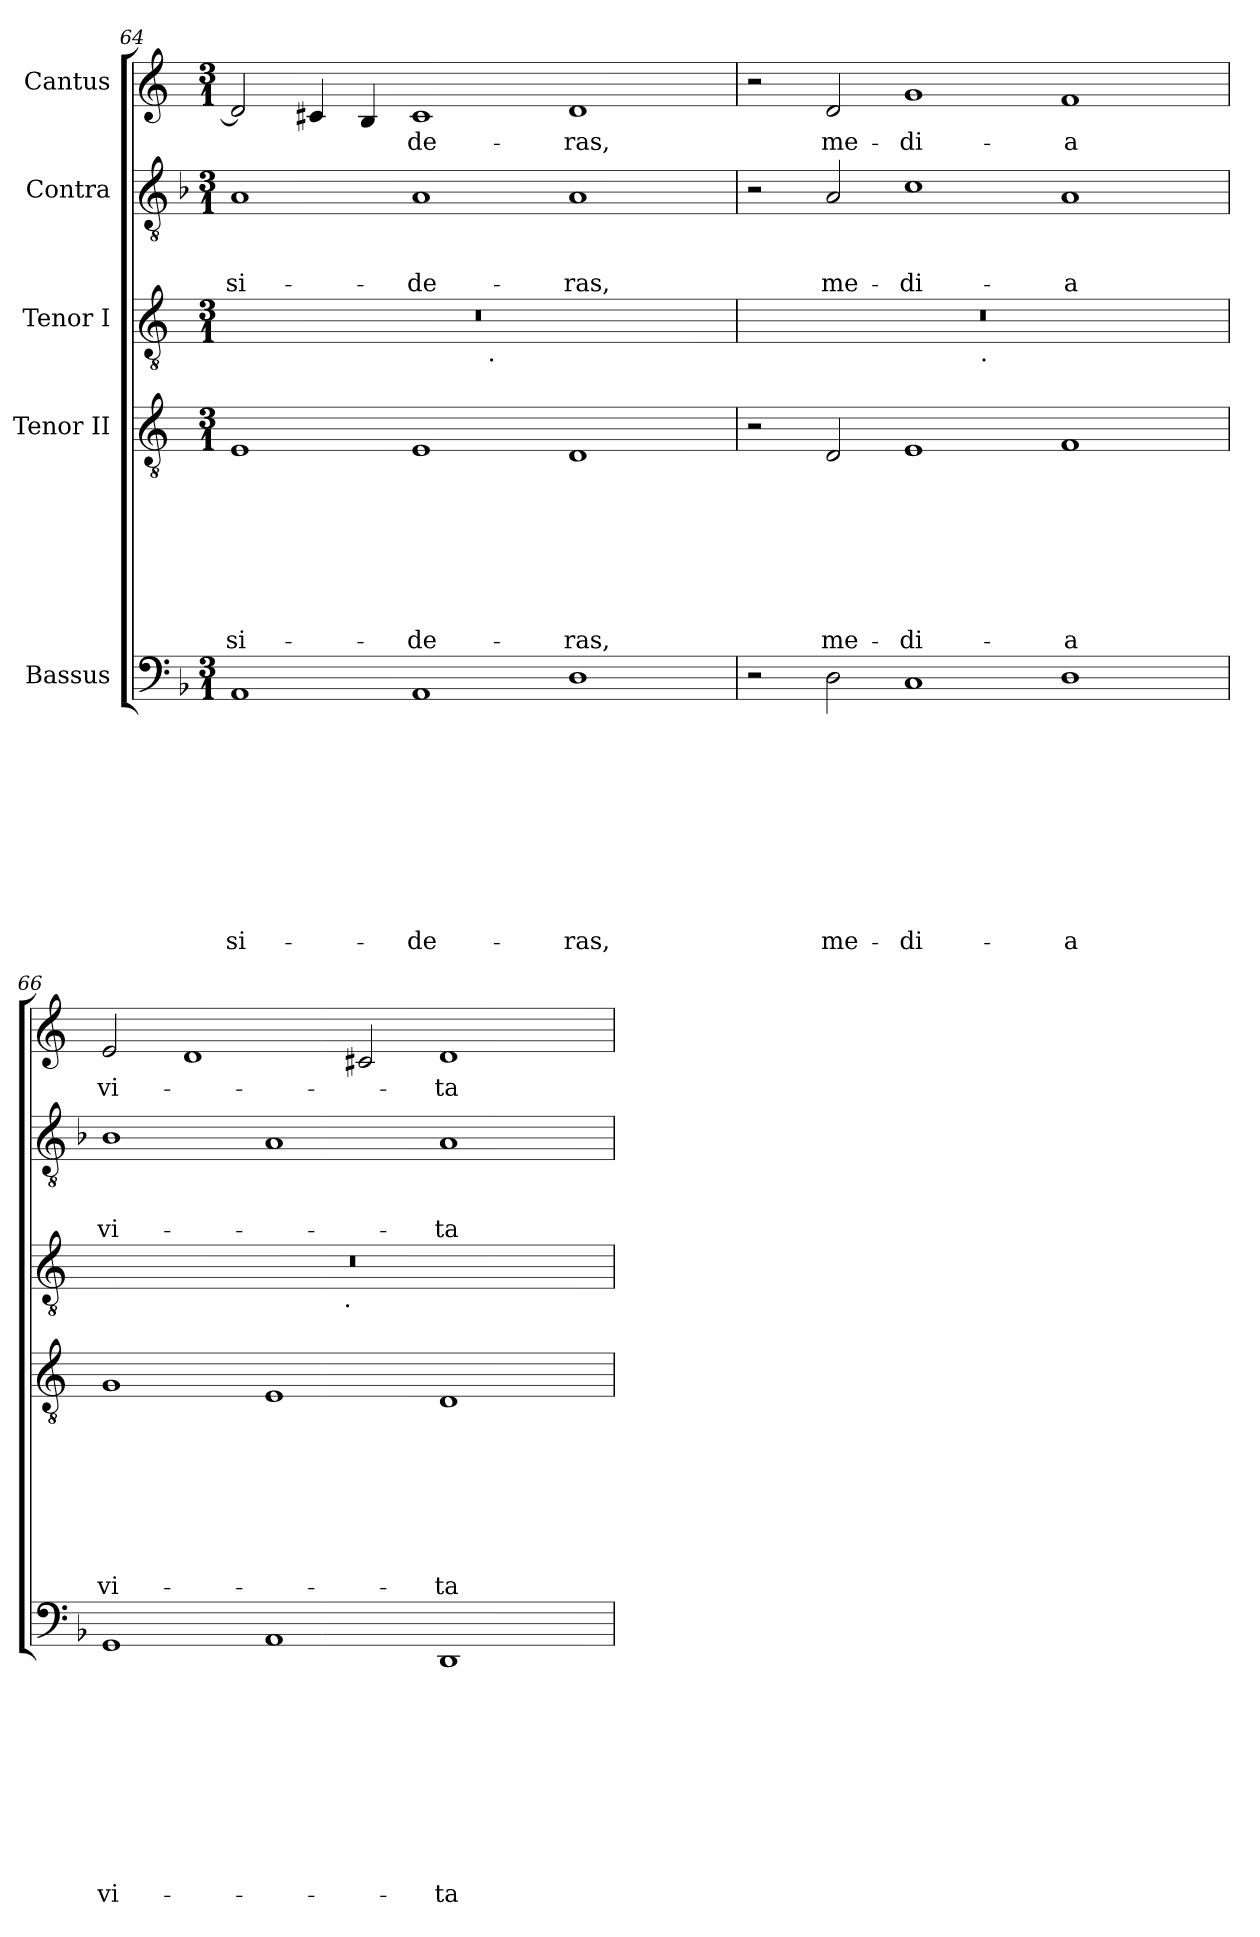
**kern	**text	**text	**text	**text	**text	**text	**text	**text	**text	**text	**kern	**text	**text	**text	**text	**text	**text	**text	**text	**kern	**kern	**text	**text	**text	**kern	**text
*part5	*part5	*part5	*part5	*part5	*part5	*part5	*part5	*part5	*part5	*part5	*part4	*part4	*part4	*part4	*part4	*part4	*part4	*part4	*part4	*part3	*part2	*part2	*part2	*part2	*part1	*part1
*staff5	*staff5	*staff5	*staff5	*staff5	*staff5	*staff5	*staff5	*staff5	*staff5	*staff5	*staff4	*staff4	*staff4	*staff4	*staff4	*staff4	*staff4	*staff4	*staff4	*staff3	*staff2	*staff2	*staff2	*staff2	*staff1	*staff1
*I"Bassus	*	*	*	*	*	*	*	*	*	*	*I"Tenor II	*	*	*	*	*	*	*	*	*I"Tenor I	*I"Contra	*	*	*	*I"Cantus	*
*clefF4	*	*	*	*	*	*	*	*	*	*	*clefGv2	*	*	*	*	*	*	*	*	*clefGv2	*clefGv2	*	*	*	*clefG2	*
*k[b-]	*	*	*	*	*	*	*	*	*	*	*k[]	*	*	*	*	*	*	*	*	*k[]	*k[b-]	*	*	*	*k[]	*
*F:	*	*	*	*	*	*	*	*	*	*	*C:	*	*	*	*	*	*	*	*	*C:	*F:	*	*	*	*C:	*
*M3/1	*	*	*	*	*	*	*	*	*	*	*M3/1	*	*	*	*	*	*	*	*	*M3/1	*M3/1	*	*	*	*M3/1	*
=64	=64	=64	=64	=64	=64	=64	=64	=64	=64	=64	=64	=64	=64	=64	=64	=64	=64	=64	=64	=64	=64	=64	=64	=64	=64	=64
!	!	!	!	!	!	!	!	!	!	!LO:LY:b	!	!	!	!	!	!	!	!	!LO:LY:b	!	!	!	!	!LO:LY:b	!	!
*	*	*	*	*	*	*	*	*	*	*	*	*	*	*	*	*	*	*	*	*^	*	*	*	*	*	*
1AA	.	.	.	.	.	.	.	.	.	-si-	1E	.	.	.	.	.	.	.	-si-	0.r	1ryy	1A	.	.	-si-	2d/]	.
.	.	.	.	.	.	.	.	.	.	.	.	.	.	.	.	.	.	.	.	.	.	.	.	.	.	4c#/	.
.	.	.	.	.	.	.	.	.	.	.	.	.	.	.	.	.	.	.	.	.	.	.	.	.	.	4B/	.
!	!	!	!	!	!	!	!	!	!	!LO:LY:b	!	!	!	!	!	!	!	!	!LO:LY:b	!	!	!	!	!	!LO:LY:b	!	!LO:LY:b
1AA	.	.	.	.	.	.	.	.	.	-de-	1E	.	.	.	.	.	.	.	-de-	.	4...ryy	1A	.	.	-de-	1c#	-de-
!	!	!	!	!	!	!	!	!	!	!	!	!	!	!	!	!	!	!	!	!	!LO:TX:b:t=.	!	!	!	!	!	!
.	.	.	.	.	.	.	.	.	.	.	.	.	.	.	.	.	.	.	.	.	1ryy	.	.	.	.	.	.
!	!	!	!	!	!	!	!	!	!	!LO:LY:b	!	!	!	!	!	!	!	!	!LO:LY:b	!	!	!	!	!	!LO:LY:b	!	!LO:LY:b
1D	.	.	.	.	.	.	.	.	.	-ras,	1D	.	.	.	.	.	.	.	-ras,	.	.	1A	.	.	-ras,	1d	-ras,
.	.	.	.	.	.	.	.	.	.	.	.	.	.	.	.	.	.	.	.	.	2ryy	.	.	.	.	.	.
.	.	.	.	.	.	.	.	.	.	.	.	.	.	.	.	.	.	.	.	.	32ryy	.	.	.	.	.	.
=65	=65	=65	=65	=65	=65	=65	=65	=65	=65	=65	=65	=65	=65	=65	=65	=65	=65	=65	=65	=65	=65	=65	=65	=65	=65	=65	=65
2r	.	.	.	.	.	.	.	.	.	.	2r	.	.	.	.	.	.	.	.	0.r	1ryy	2r	.	.	.	2r	.
!	!	!	!	!	!	!	!	!	!	!LO:LY:b	!	!	!	!	!	!	!	!	!LO:LY:b	!	!	!	!	!	!LO:LY:b	!	!LO:LY:b
2D\	.	.	.	.	.	.	.	.	.	me-	2D/	.	.	.	.	.	.	.	me-	.	.	2A/	.	.	me-	2d/	me-
!	!	!	!	!	!	!	!	!	!	!LO:LY:b	!	!	!	!	!	!	!	!	!LO:LY:b	!	!	!	!	!	!LO:LY:b	!	!LO:LY:b
1C	.	.	.	.	.	.	.	.	.	-di-	1E	.	.	.	.	.	.	.	-di-	.	4...ryy	1c	.	.	-di-	1g	-di-
!	!	!	!	!	!	!	!	!	!	!	!	!	!	!	!	!	!	!	!	!	!LO:TX:b:t=.	!	!	!	!	!	!
.	.	.	.	.	.	.	.	.	.	.	.	.	.	.	.	.	.	.	.	.	1ryy	.	.	.	.	.	.
!	!	!	!	!	!	!	!	!	!	!LO:LY:b	!	!	!	!	!	!	!	!	!LO:LY:b	!	!	!	!	!	!LO:LY:b	!	!LO:LY:b
1D	.	.	.	.	.	.	.	.	.	-a	1F	.	.	.	.	.	.	.	-a	.	.	1A	.	.	-a	1f	-a
.	.	.	.	.	.	.	.	.	.	.	.	.	.	.	.	.	.	.	.	.	2ryy	.	.	.	.	.	.
.	.	.	.	.	.	.	.	.	.	.	.	.	.	.	.	.	.	.	.	.	32ryy	.	.	.	.	.	.
=66	=66	=66	=66	=66	=66	=66	=66	=66	=66	=66	=66	=66	=66	=66	=66	=66	=66	=66	=66	=66	=66	=66	=66	=66	=66	=66	=66
!	!	!	!	!	!	!	!	!	!	!LO:LY:b	!	!	!	!	!	!	!	!	!LO:LY:b	!	!	!	!	!	!LO:LY:b	!	!LO:LY:b
1GG	.	.	.	.	.	.	.	.	.	vi-	1G	.	.	.	.	.	.	.	vi-	0.r	1ryy	1B-	.	.	vi-	2e/	vi-
.	.	.	.	.	.	.	.	.	.	.	.	.	.	.	.	.	.	.	.	.	.	.	.	.	.	1d	.
1AA	.	.	.	.	.	.	.	.	.	.	1E	.	.	.	.	.	.	.	.	.	4...ryy	1A	.	.	.	.	.
!	!	!	!	!	!	!	!	!	!	!	!	!	!	!	!	!	!	!	!	!	!LO:TX:b:t=.	!	!	!	!	!	!
.	.	.	.	.	.	.	.	.	.	.	.	.	.	.	.	.	.	.	.	.	1ryy	.	.	.	.	.	.
.	.	.	.	.	.	.	.	.	.	.	.	.	.	.	.	.	.	.	.	.	.	.	.	.	.	2c#/	.
!	!	!	!	!	!	!	!	!	!	!LO:LY:b	!	!	!	!	!	!	!	!	!LO:LY:b	!	!	!	!	!	!LO:LY:b	!	!LO:LY:b
1DD	.	.	.	.	.	.	.	.	.	-ta	1D	.	.	.	.	.	.	.	-ta	.	.	1A	.	.	-ta	1d	-ta
.	.	.	.	.	.	.	.	.	.	.	.	.	.	.	.	.	.	.	.	.	2ryy	.	.	.	.	.	.
.	.	.	.	.	.	.	.	.	.	.	.	.	.	.	.	.	.	.	.	.	32ryy	.	.	.	.	.	.
*	*	*	*	*	*	*	*	*	*	*	*	*	*	*	*	*	*	*	*	*v	*v	*	*	*	*	*	*
=	=	=	=	=	=	=	=	=	=	=	=	=	=	=	=	=	=	=	=	=	=	=	=	=	=	=
*-	*-	*-	*-	*-	*-	*-	*-	*-	*-	*-	*-	*-	*-	*-	*-	*-	*-	*-	*-	*-	*-	*-	*-	*-	*-	*-
